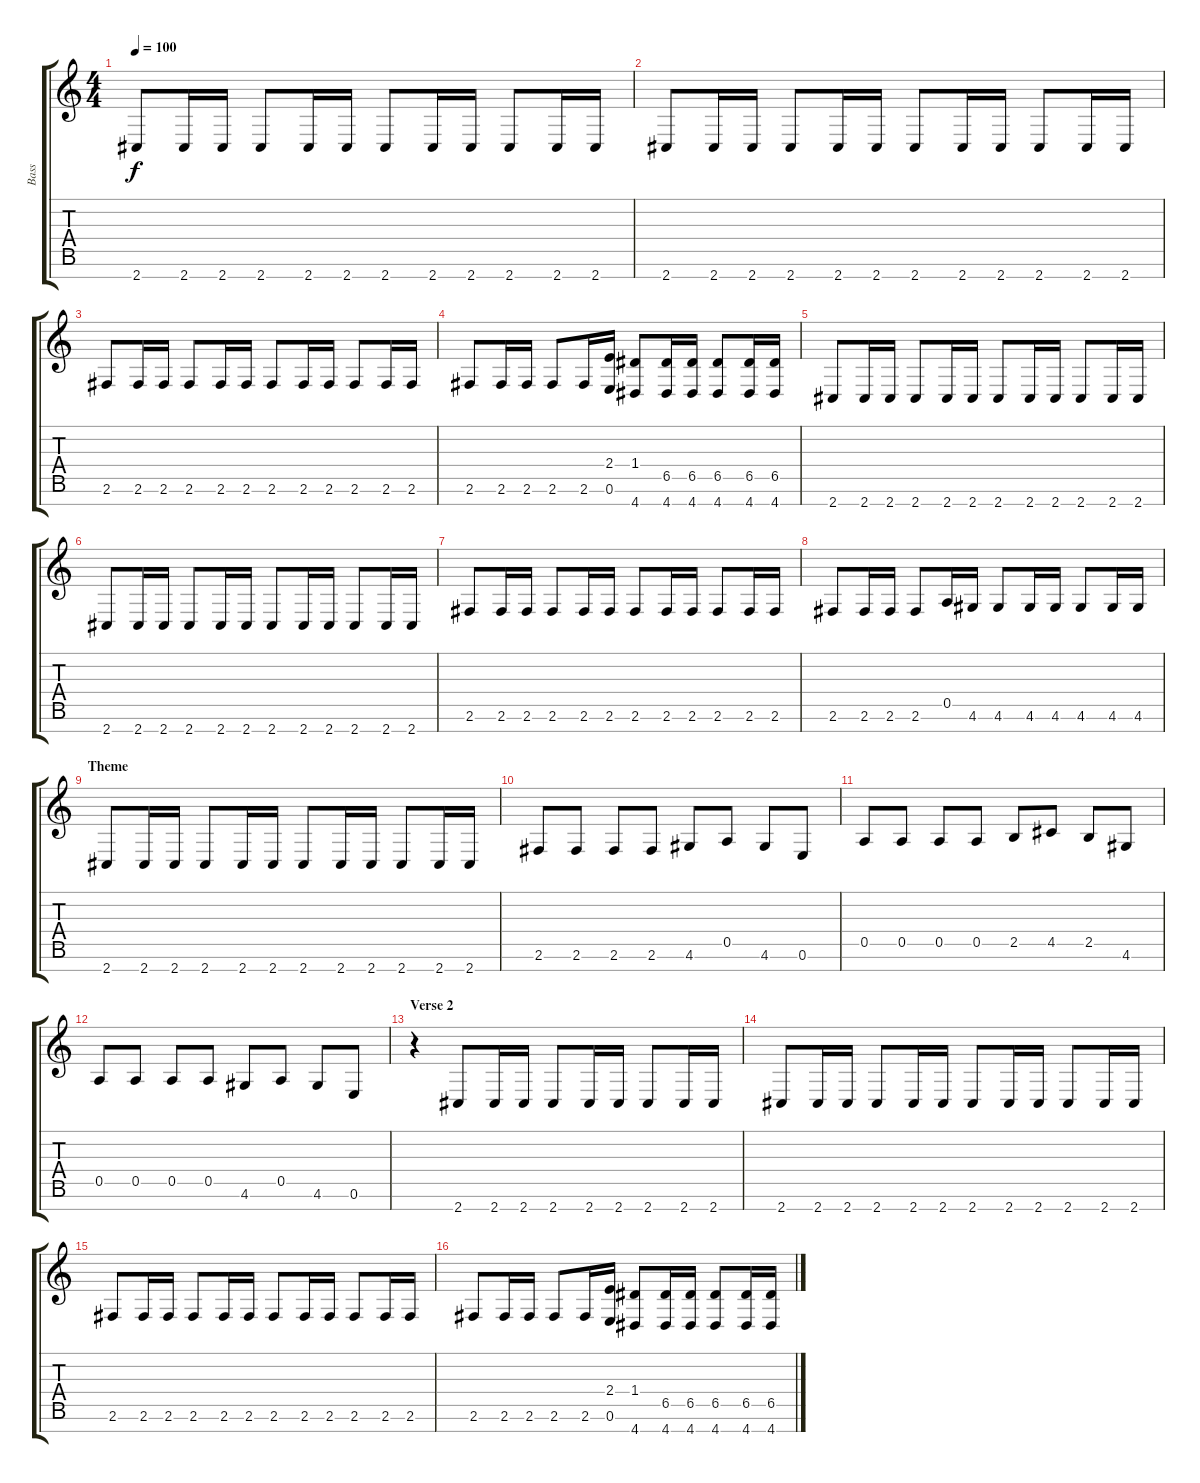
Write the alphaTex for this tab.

\track ("Bass" "Bass") {instrument electricbassfinger}
\staff {score tabs}
\tuning (E4 B3 G3 D3 A2 E2 B1) {hide}
\ts (4 4)
\tempo 100
\clef g2
\ks c
2.7.8{dy f} 2.7.16 2.7.16 2.7.8 2.7.16 2.7.16 2.7.8 2.7.16 2.7.16 2.7.8 2.7.16 2.7.16 |
2.7.8 2.7.16 2.7.16 2.7.8 2.7.16 2.7.16 2.7.8 2.7.16 2.7.16 2.7.8 2.7.16 2.7.16 |
2.6.8 2.6.16 2.6.16 2.6.8 2.6.16 2.6.16 2.6.8 2.6.16 2.6.16 2.6.8 2.6.16 2.6.16 |
2.6.8 2.6.16 2.6.16 2.6.8 2.6.16 (2.4 0.6).16 (1.4 4.7).8 (6.5 4.7).16 (6.5 4.7).16 (6.5 4.7).8 (6.5 4.7).16 (6.5 4.7).16 |
2.7.8 2.7.16 2.7.16 2.7.8 2.7.16 2.7.16 2.7.8 2.7.16 2.7.16 2.7.8 2.7.16 2.7.16 |
2.7.8 2.7.16 2.7.16 2.7.8 2.7.16 2.7.16 2.7.8 2.7.16 2.7.16 2.7.8 2.7.16 2.7.16 |
2.6.8 2.6.16 2.6.16 2.6.8 2.6.16 2.6.16 2.6.8 2.6.16 2.6.16 2.6.8 2.6.16 2.6.16 |
2.6.8 2.6.16 2.6.16 2.6.8 0.5.16 4.6.16 4.6.8 4.6.16 4.6.16 4.6.8 4.6.16 4.6.16 |
\section ("" "Theme")
2.7.8 2.7.16 2.7.16 2.7.8 2.7.16 2.7.16 2.7.8 2.7.16 2.7.16 2.7.8 2.7.16 2.7.16 |
2.6.8 2.6.8 2.6.8 2.6.8 4.6.8 0.5.8 4.6.8 0.6.8 |
0.5.8 0.5.8 0.5.8 0.5.8 2.5.8 4.5.8 2.5.8 4.6.8 |
0.5.8 0.5.8 0.5.8 0.5.8 4.6.8 0.5.8 4.6.8 0.6.8 |
\section ("" "Verse 2")
r.4 2.7.8 2.7.16 2.7.16 2.7.8 2.7.16 2.7.16 2.7.8 2.7.16 2.7.16 |
2.7.8 2.7.16 2.7.16 2.7.8 2.7.16 2.7.16 2.7.8 2.7.16 2.7.16 2.7.8 2.7.16 2.7.16 |
2.6.8 2.6.16 2.6.16 2.6.8 2.6.16 2.6.16 2.6.8 2.6.16 2.6.16 2.6.8 2.6.16 2.6.16 |
2.6.8 2.6.16 2.6.16 2.6.8 2.6.16 (2.4 0.6).16 (1.4 4.7).8 (6.5 4.7).16 (6.5 4.7).16 (6.5 4.7).8 (6.5 4.7).16 (6.5 4.7).16
